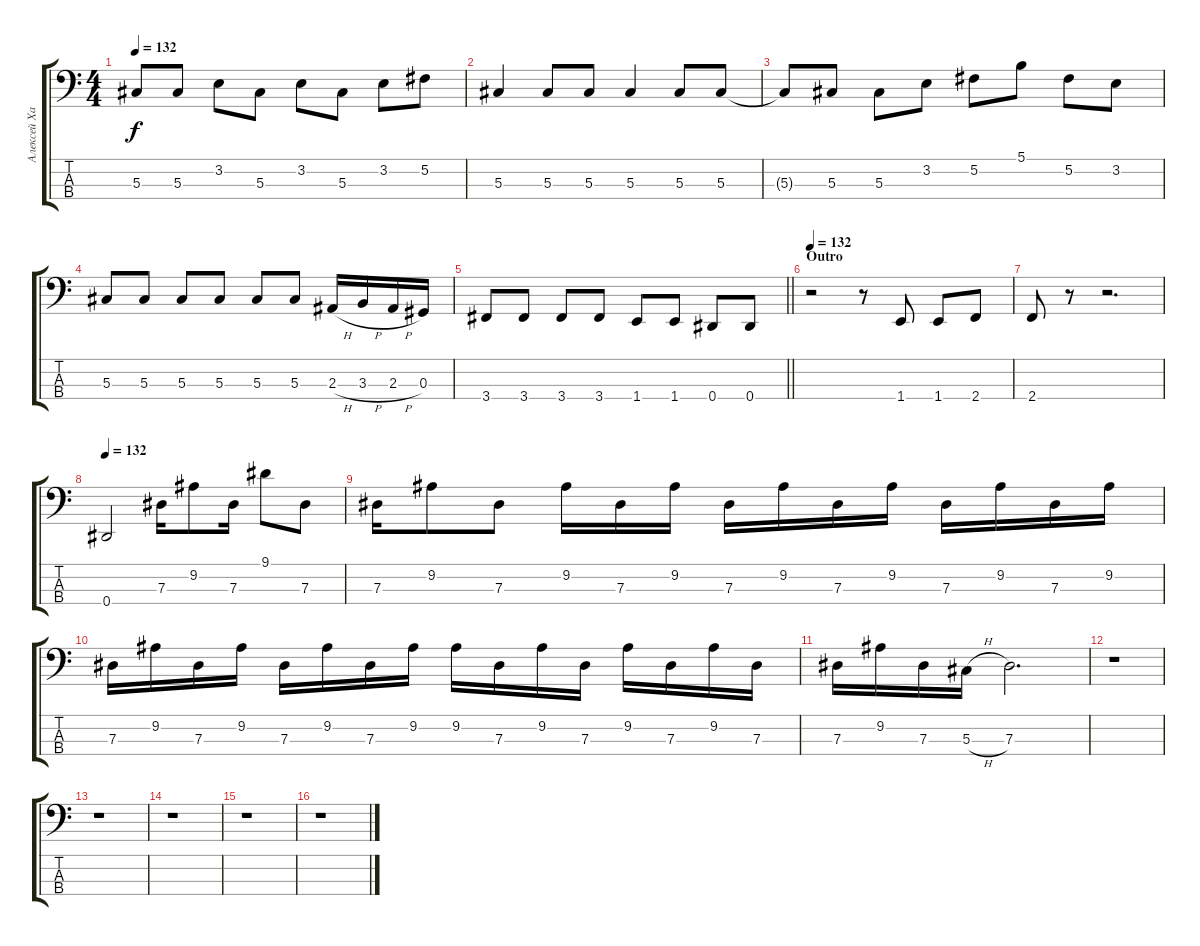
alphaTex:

\track ("Алексей Харьков" "Алексей Ха") {instrument electricbassfinger}
\staff {score tabs}
\tuning (Gb2 Db2 Ab1 Eb1) {hide}
\ts (4 4)
\tempo 132
\clef f4
\ks c
5.3{t}.8{dy f} 5.3.8 3.2.8 5.3.8 3.2.8 5.3.8 3.2.8 5.2.8 |
5.3.4 5.3.8 5.3.8 5.3.4 5.3.8 5.3.8 |
5.3{t}.8 5.3.8 5.3.8 3.2.8 5.2.8 5.1.8 5.2.8 3.2.8 |
5.3.8 5.3.8 5.3.8 5.3.8 5.3.8 5.3.8 2.3{h}.16 3.3{h}.16 2.3{h}.16 0.3.16 |
\barLineRight lightlight
3.4.8 3.4.8 3.4.8 3.4.8 1.4.8 1.4.8 0.4.8 0.4.8 |
\section ("" "Outro")
\tempo 132
r.2 r.8 1.4.8 1.4.8 2.4.8 |
2.4.8 r.8 r.2{d} |
\tempo 132
0.4.2 7.3.16 9.2.8 7.3.16 9.1.8 7.3.8 |
7.3.16 9.2.8 7.3.8 9.2.16 7.3.16 9.2.16 7.3.16 9.2.16 7.3.16 9.2.16 7.3.16 9.2.16 7.3.16 9.2.16 |
7.3.16 9.2.16 7.3.16 9.2.16 7.3.16 9.2.16 7.3.16 9.2.16 9.2.16 7.3.16 9.2.16 7.3.16 9.2.16 7.3.16 9.2.16 7.3.16 |
7.3.16 9.2.16 7.3.16 5.3{h}.16 7.3.2{d} |
r.1 |
r.1 |
r.1 |
r.1 |
r.1
